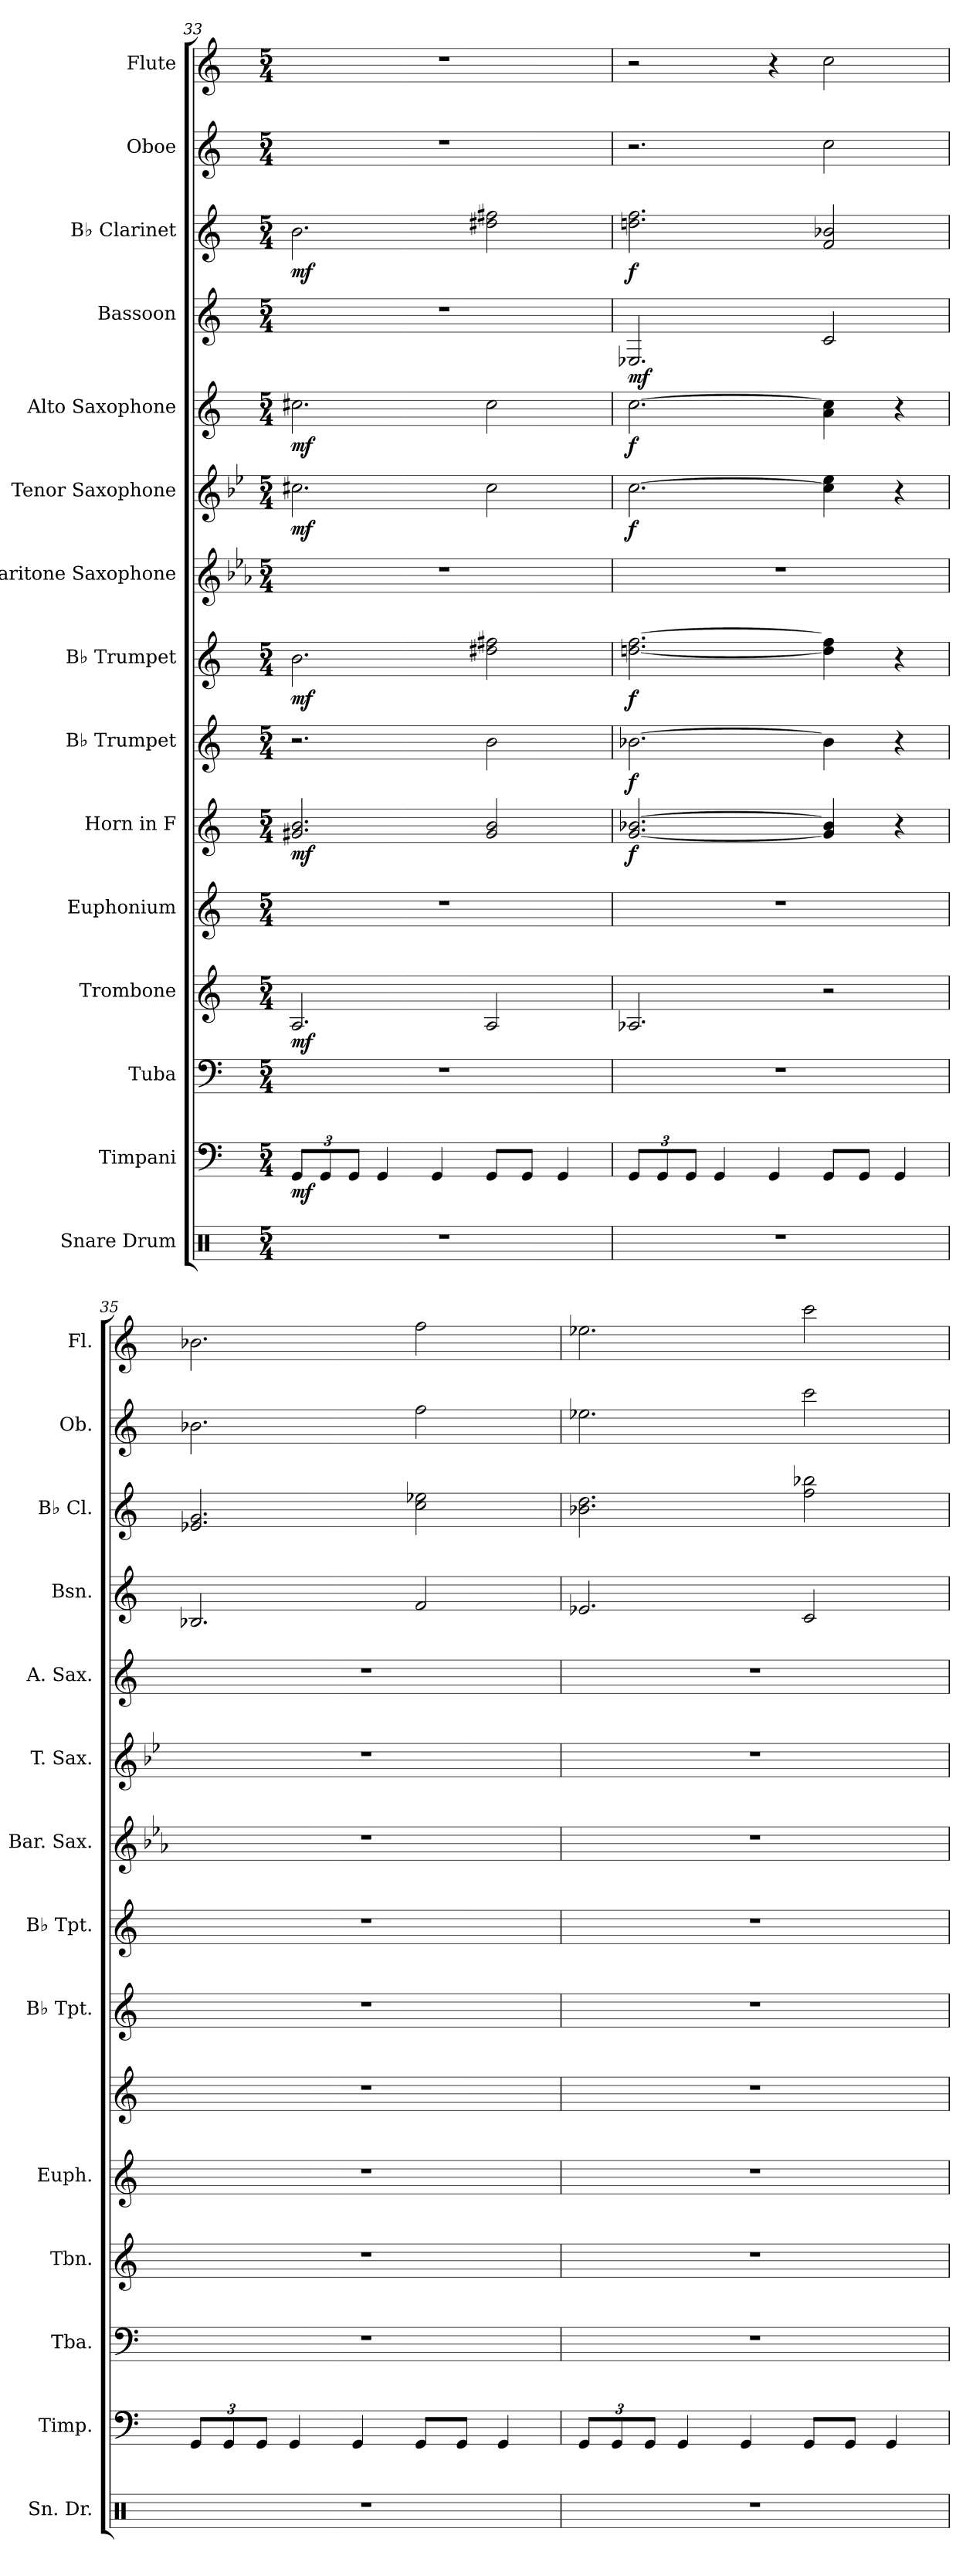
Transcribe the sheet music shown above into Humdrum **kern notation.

**kern	**kern	**dynam	**kern	**kern	**dynam	**kern	**kern	**dynam	**kern	**dynam	**kern	**dynam	**kern	**kern	**dynam	**kern	**dynam	**kern	**dynam	**kern	**dynam	**kern	**kern
*part15	*part14	*part14	*part13	*part12	*part12	*part11	*part10	*part10	*part9	*part9	*part8	*part8	*part7	*part6	*part6	*part5	*part5	*part4	*part4	*part3	*part3	*part2	*part1
*staff15	*staff14	*staff14	*staff13	*staff12	*staff12	*staff11	*staff10	*staff10	*staff9	*staff9	*staff8	*staff8	*staff7	*staff6	*staff6	*staff5	*staff5	*staff4	*staff4	*staff3	*staff3	*staff2	*staff1
*I"Snare Drum	*I"Timpani	*	*I"Tuba	*I"Trombone	*	*I"Euphonium	*I"Horn in F	*	*I"B♭ Trumpet	*	*I"B♭ Trumpet	*	*I"Baritone Saxophone	*I"Tenor Saxophone	*	*I"Alto Saxophone	*	*I"Bassoon	*	*I"B♭ Clarinet	*	*I"Oboe	*I"Flute
*I'Sn. Dr.	*I'Timp.	*	*I'Tba.	*I'Tbn.	*	*I'Euph.	*	*	*I'B♭ Tpt.	*	*I'B♭ Tpt.	*	*I'Bar. Sax.	*I'T. Sax.	*	*I'A. Sax.	*	*I'Bsn.	*	*I'B♭ Cl.	*	*I'Ob.	*I'Fl.
*clefX	*clefF4	*	*clefF4	*clefG2	*	*clefG2	*clefG2	*	*clefG2	*	*clefG2	*	*clefG2	*clefG2	*	*clefG2	*	*clefG2	*	*clefG2	*	*clefG2	*clefG2
*	*	*	*	*	*	*	*ITrd4c7	*	*ITrd1c2	*	*ITrd1c2	*	*ITrd12c21	*ITrd8c14	*	*ITrd5c9	*	*	*	*ITrd1c2	*	*	*
*k[]	*k[]	*	*k[]	*k[]	*	*k[]	*k[b-]	*	*k[b-e-]	*	*k[b-e-]	*	*k[b-e-a-]	*k[b-e-]	*	*k[b-e-a-]	*	*k[]	*	*k[b-e-]	*	*k[]	*k[]
*M5/4	*M5/4	*	*M5/4	*M5/4	*	*M5/4	*M5/4	*	*M5/4	*	*M5/4	*	*M5/4	*M5/4	*	*M5/4	*	*M5/4	*	*M5/4	*	*M5/4	*M5/4
*	*Xbrackettup	*	*	*	*	*	*	*	*	*	*	*	*	*	*	*	*	*	*	*	*	*	*
=33	=33	=33	=33	=33	=33	=33	=33	=33	=33	=33	=33	=33	=33	=33	=33	=33	=33	=33	=33	=33	=33	=33	=33
!	!	!LO:DY:b	!	!	!LO:DY:b	!	!	!LO:DY:b	!	!	!	!LO:DY:b	!	!	!LO:DY:b	!	!LO:DY:b	!	!	!	!LO:DY:b	!	!
4%5r	12GG/L	mf	4%5r	2.A/	mf	4%5r	2.c#X/ 2.e/	mf	2.r	.	2.a\	mf	4%5r	2.c#X\	mf	2.en\	mf	4%5r	.	2.a\	mf	4%5r	4%5r
.	12GG/	.	.	.	.	.	.	.	.	.	.	.	.	.	.	.	.	.	.	.	.	.	.
.	12GG/J	.	.	.	.	.	.	.	.	.	.	.	.	.	.	.	.	.	.	.	.	.	.
.	4GG/	.	.	.	.	.	.	.	.	.	.	.	.	.	.	.	.	.	.	.	.	.	.
.	4GG/	.	.	.	.	.	.	.	.	.	.	.	.	.	.	.	.	.	.	.	.	.	.
.	8GG/L	.	.	2A/	.	.	2c#/ 2e/	.	2a\	.	2cc#X\ 2een\	.	.	2c#\	.	2e\	.	.	.	2cc#X\ 2een\	.	.	.
.	8GG/J	.	.	.	.	.	.	.	.	.	.	.	.	.	.	.	.	.	.	.	.	.	.
.	4GG/	.	.	.	.	.	.	.	.	.	.	.	.	.	.	.	.	.	.	.	.	.	.
=34	=34	=34	=34	=34	=34	=34	=34	=34	=34	=34	=34	=34	=34	=34	=34	=34	=34	=34	=34	=34	=34	=34	=34
*	*	*	*	*	*	*	*	*	*	*	*	*	*	*	*	*	*	*	*	*	*	*	*MM150
!	!	!	!	!	!	!	!	!LO:DY:b	!	!LO:DY:b	!	!LO:DY:b	!	!	!LO:DY:b	!	!LO:DY:b	!	!LO:DY:b	!	!LO:DY:b	!	!
4%5r	12GG/L	.	4%5r	2.A-X/	.	4%5r	[2.c/ [2.e-X/	f	[2.a-X\	f	[2.ccn\ [2.ee-\	f	4%5r	[2.c\	f	[2.e-\	f	2.E-X/	mf	2.ccn\ 2.ee-\	f	2.r	2r
.	12GG/	.	.	.	.	.	.	.	.	.	.	.	.	.	.	.	.	.	.	.	.	.	.
.	12GG/J	.	.	.	.	.	.	.	.	.	.	.	.	.	.	.	.	.	.	.	.	.	.
.	4GG/	.	.	.	.	.	.	.	.	.	.	.	.	.	.	.	.	.	.	.	.	.	.
.	4GG/	.	.	.	.	.	.	.	.	.	.	.	.	.	.	.	.	.	.	.	.	.	4r
.	8GG/L	.	.	2r	.	.	4c/] 4e-/]	.	4a-\]	.	4cc\] 4ee-\]	.	.	4c\] 4e-\	.	4c\ 4e-\]	.	2c/	.	2e-/ 2a-X/	.	2cc\	2cc\
.	8GG/J	.	.	.	.	.	.	.	.	.	.	.	.	.	.	.	.	.	.	.	.	.	.
.	4GG/	.	.	.	.	.	4r	.	4r	.	4r	.	.	4r	.	4r	.	.	.	.	.	.	.
=35	=35	=35	=35	=35	=35	=35	=35	=35	=35	=35	=35	=35	=35	=35	=35	=35	=35	=35	=35	=35	=35	=35	=35
4%5r	12GG/L	.	4%5r	4%5r	.	4%5r	4%5r	.	4%5r	.	4%5r	.	4%5r	4%5r	.	4%5r	.	2.B-X/	.	2.d-X/ 2.f/	.	2.b-X\	2.b-X\
.	12GG/	.	.	.	.	.	.	.	.	.	.	.	.	.	.	.	.	.	.	.	.	.	.
.	12GG/J	.	.	.	.	.	.	.	.	.	.	.	.	.	.	.	.	.	.	.	.	.	.
.	4GG/	.	.	.	.	.	.	.	.	.	.	.	.	.	.	.	.	.	.	.	.	.	.
.	4GG/	.	.	.	.	.	.	.	.	.	.	.	.	.	.	.	.	.	.	.	.	.	.
.	8GG/L	.	.	.	.	.	.	.	.	.	.	.	.	.	.	.	.	2f/	.	2b-\ 2dd-X\	.	2ff\	2ff\
.	8GG/J	.	.	.	.	.	.	.	.	.	.	.	.	.	.	.	.	.	.	.	.	.	.
.	4GG/	.	.	.	.	.	.	.	.	.	.	.	.	.	.	.	.	.	.	.	.	.	.
=36	=36	=36	=36	=36	=36	=36	=36	=36	=36	=36	=36	=36	=36	=36	=36	=36	=36	=36	=36	=36	=36	=36	=36
4%5r	12GG/L	.	4%5r	4%5r	.	4%5r	4%5r	.	4%5r	.	4%5r	.	4%5r	4%5r	.	4%5r	.	2.e-X/	.	2.a-X\ 2.cc\	.	2.ee-X\	2.ee-X\
.	12GG/	.	.	.	.	.	.	.	.	.	.	.	.	.	.	.	.	.	.	.	.	.	.
.	12GG/J	.	.	.	.	.	.	.	.	.	.	.	.	.	.	.	.	.	.	.	.	.	.
.	4GG/	.	.	.	.	.	.	.	.	.	.	.	.	.	.	.	.	.	.	.	.	.	.
.	4GG/	.	.	.	.	.	.	.	.	.	.	.	.	.	.	.	.	.	.	.	.	.	.
.	8GG/L	.	.	.	.	.	.	.	.	.	.	.	.	.	.	.	.	2c/	.	2ee-\ 2aa-X\	.	2ccc\	2ccc\
.	8GG/J	.	.	.	.	.	.	.	.	.	.	.	.	.	.	.	.	.	.	.	.	.	.
.	4GG/	.	.	.	.	.	.	.	.	.	.	.	.	.	.	.	.	.	.	.	.	.	.
=	=	=	=	=	=	=	=	=	=	=	=	=	=	=	=	=	=	=	=	=	=	=	=
*-	*-	*-	*-	*-	*-	*-	*-	*-	*-	*-	*-	*-	*-	*-	*-	*-	*-	*-	*-	*-	*-	*-	*-
